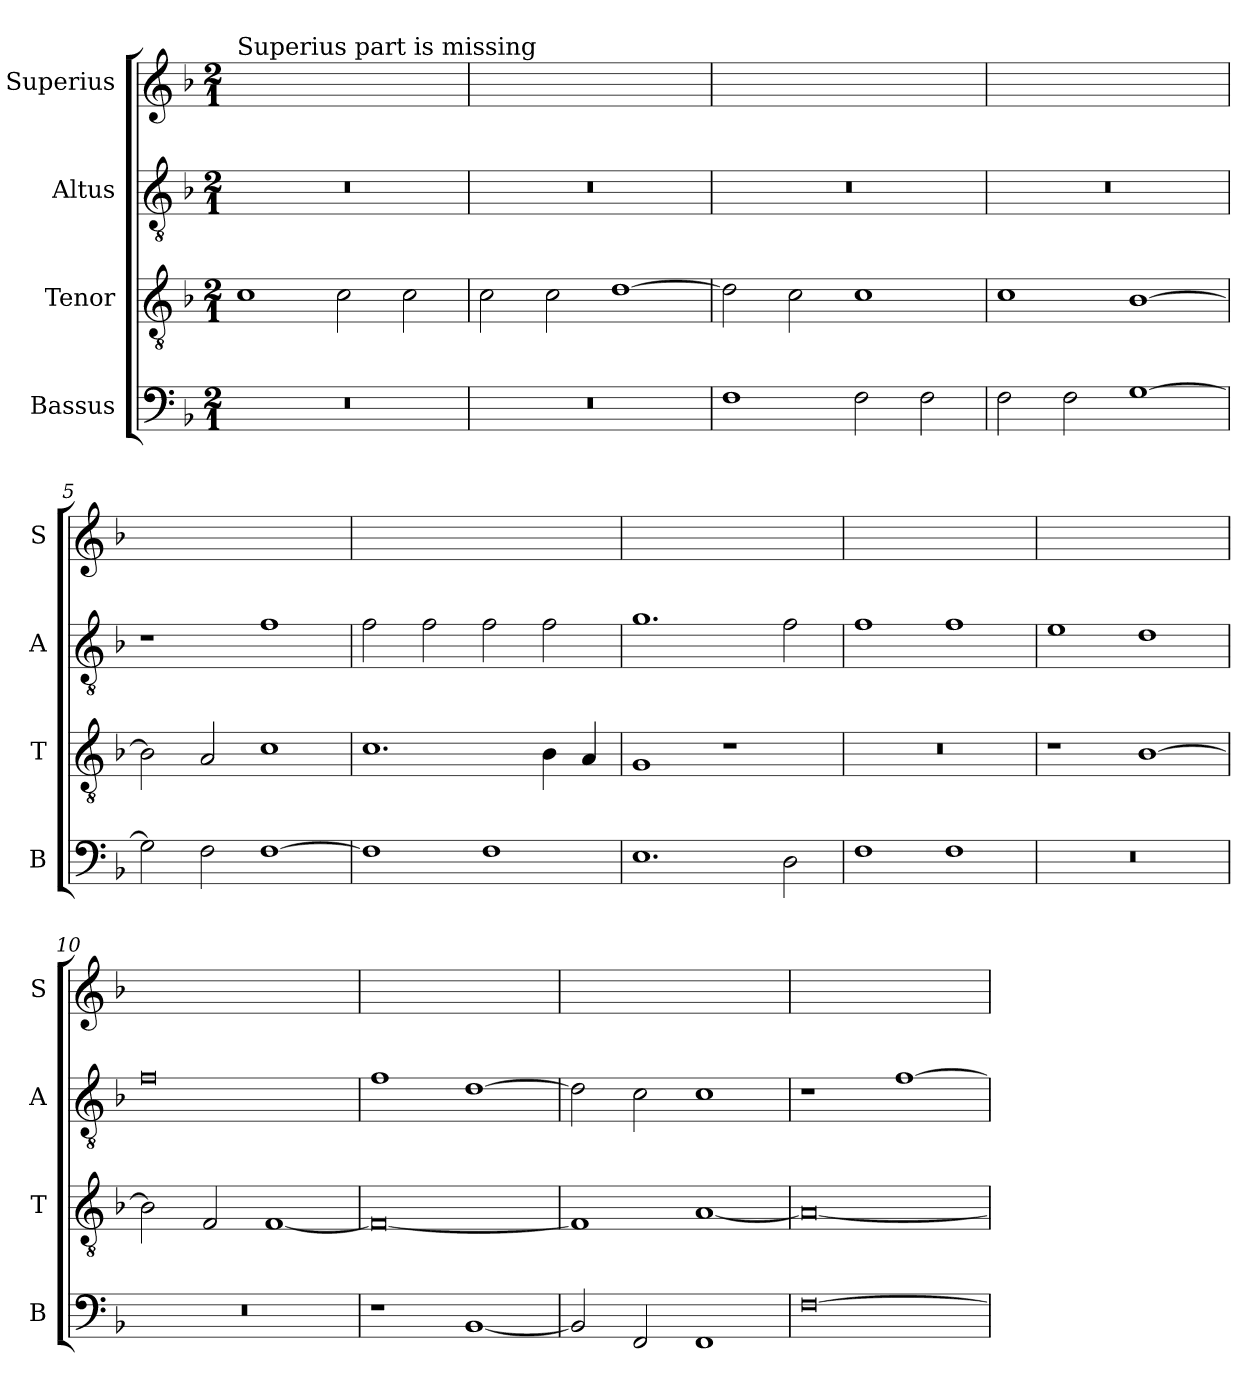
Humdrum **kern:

**kern	**kern	**kern	**kern
*part4	*part3	*part2	*part1
*staff4	*staff3	*staff2	*staff1
*I"Bassus	*I"Tenor	*I"Altus	*I"Superius
*I'B	*I'T	*I'A	*I'S
*clefF4	*clefGv2	*clefGv2	*clefG2
*k[b-]	*k[b-]	*k[b-]	*k[b-]
*M2/1	*M2/1	*M2/1	*M2/1
=1	=1	=1	=1
!	!	!	!LO:TX:a:t=Superius part is missing
0r	1c	0r	0ryy
.	2c\	.	.
.	2c\	.	.
=2	=2	=2	=2
0r	2c\	0r	0ryy
.	2c\	.	.
.	[1d	.	.
=3	=3	=3	=3
1F	2d\]	0r	0ryy
.	2c\	.	.
2F\	1c	.	.
2F\	.	.	.
=4	=4	=4	=4
2F\	1c	0r	0ryy
2F\	.	.	.
[1G	[1B-	.	.
=5	=5	=5	=5
2G\]	2B-\]	1r	0ryy
2F\	2A/	.	.
[1F	1c	1f	.
=6	=6	=6	=6
1F]	1.c	2f\	0ryy
.	.	2f\	.
1F	.	2f\	.
.	4B-\	2f\	.
.	4A/	.	.
=7	=7	=7	=7
1.E	1G	1.g	0ryy
.	1r	.	.
2D\	.	2f\	.
=8	=8	=8	=8
1F	0r	1f	0ryy
1F	.	1f	.
=9	=9	=9	=9
0r	1r	1e	0ryy
.	[1B-	1d	.
=10	=10	=10	=10
0r	2B-\]	0f	0ryy
.	2F/	.	.
.	[1F	.	.
=11	=11	=11	=11
1r	0F_	1f	0ryy
[1BB-	.	[1d	.
=12	=12	=12	=12
2BB-/]	1F]	2d\]	0ryy
2FF/	.	2c\	.
1FF	[1A	1c	.
=13	=13	=13	=13
[0F	0A_	1r	0ryy
.	.	[1f	.
=	=	=	=
*-	*-	*-	*-
